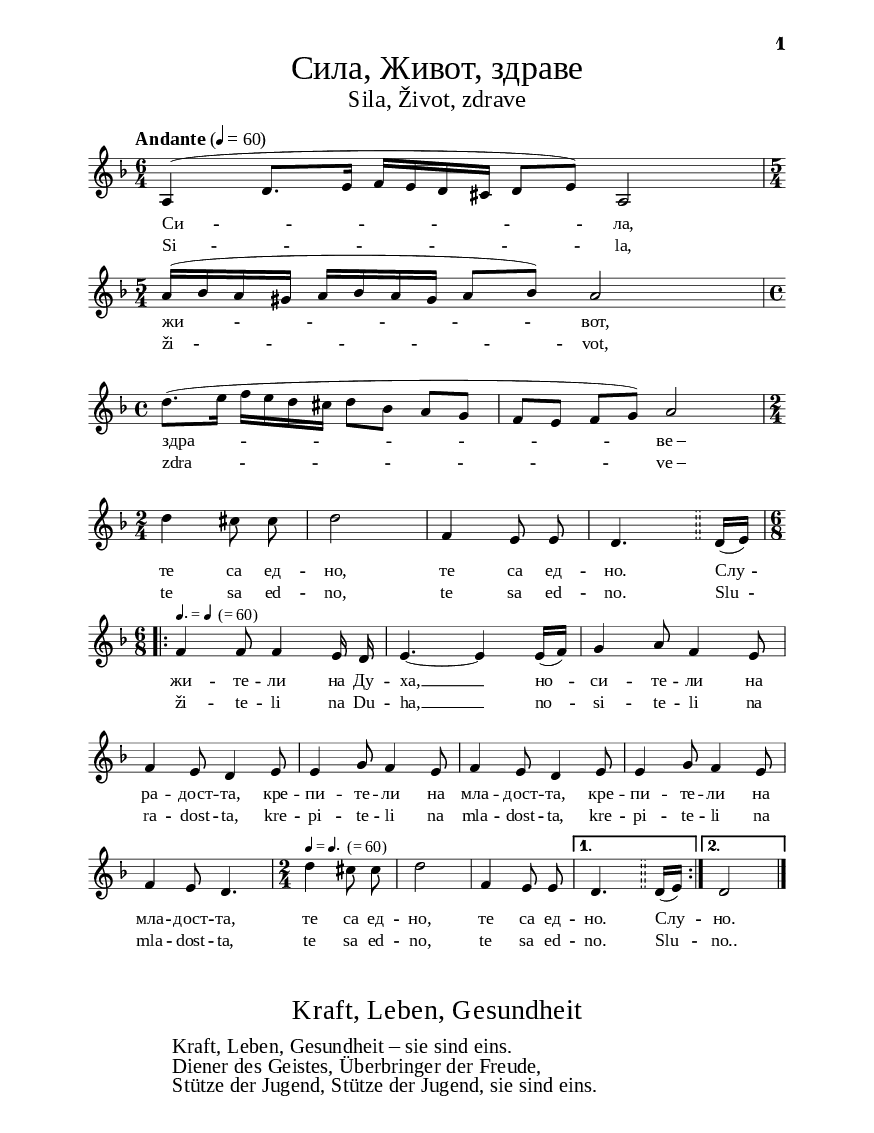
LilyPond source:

\version "2.24.3"

\include "include/globals.ily"

\bookpart {
  \label #'ref102
  \tocItem \markup "Сила, Живот, здраве – Sila, Život, zdrave"
  \include "include/bookpart-paper.ily"
  \score {
    \include "include/score-layout.ily"

    \new Voice \absolute {
      \clef treble
      \key d \minor
      \time 6/4
      \tempoFunc "Andante" 4 "60"

      \slurUp a4 ( d'8. e'16 f' e' d' cis' d'8 e' ) a2 \break

      \time 5/4  a'16 ( bes' a' gis' a' bes' a' gis' a'8 bes' ) a'2 \break |


      \time 4/4  d''8. ( e''16 f'' e'' d'' cis'' \autoBeamOff d''8 [bes'] a' [g']| f'8 [e'] f' [g'] ) a'2  | \break

      \slurNeutral \time 2/4 d''4  cis''8 \noBeam cis'' |  d''2  | f'4 e'8 e' | d'4. \bar "!!" d'16 [( e' )] | \break

      \time 6/8  \repeat volta 2 {
        | f'4^\markup {
          % make tempo notes
          \concat {
            \teeny \general-align #Y #DOWN \note {4.} #0.8
            \normal-text { " = " }
            \teeny \general-align #Y #DOWN \note {4} #0.8
            \normal-text { "  (= 60)" }
          }
        }


        f'8 f'4 e'16 \noBeam  d'  |e'4. ~ e'4 e'16 [( f' )] | g'4 a'8 f'4 e'8  | \break

        f'4 e'8 d'4 e'8 |   e'4 g'8 f'4 e'8 | f'4 e'8 d'4 e'8 |

        e'4 g'8 f'4 e'8 |  \break  f'4 e'8 d'4. | \time 2/4 d''4^\markup {
          % make tempo notes
          \concat {
            \teeny \general-align #Y #DOWN \note {4} #0.8
            \normal-text { " = " }
            \teeny \general-align #Y #DOWN \note {4.} #0.8
            \normal-text { "  (= 60)" }
          }
        }

        cis''8 \noBeam cis'' |

        d''2 | f'4 e'8 \noBeam e' |
      } \alternative { { d'4. \bar "!" \bar "!!" d'16 [( e'16 )] } { d'2 } } \bar "|."

    }

    \addlyrics {
      Си -- ла, жи
      -- вот, здра -- "ве –" те са ед -- но, те са ед --
      но. Слу -- жи -- те -- ли на Ду -- ха, __ но -- си
      -- те -- ли на ра -- дост -- та, кре -- пи -- те
      -- ли на мла -- дост -- та, кре -- пи -- те -- ли
      на мла -- дост -- та, те са ед -- но, те са ед
      -- но. Слу -- но.}
      \addlyrics {
        Si -- la, ži
        -- vot, zdra -- "ve –" te sa ed -- no, te sa ed --
        no. Slu -- ži -- te -- li na Du -- ha, __ no -- si
        -- te -- li na ra -- dost -- ta, kre -- pi -- te
        -- li na mla -- dost -- ta, kre -- pi -- te -- li
        na mla -- dost -- ta, te sa ed -- no, te sa ed
        -- no. Slu -- no..}

        \header {
          title = \titleFunc "Сила, Живот, здраве" "Sila, Život, zdrave"
        }

        \midi{}

      } % score

\markup \vspace #2

      % include foreign translation(s) of the song
      \version "2.24.3"

\markup \fill-line { \fontsize #deTitleFontSize "Kraft, Leben, Gesundheit" }
\markup \null
\markup \null
\markup \abs-fontsize #10 {
  \hspace #10
  \override #`(baseline-skip . ,deCoupletBaselineSkip)

  \column { 
     
  \line { " "Kraft, Leben, Gesundheit – sie sind eins. }

  \line { " "Diener des Geistes, Überbringer der Freude, }

  \line { " "Stütze der Jugend, Stütze der Jugend, sie sind eins. }
     
      
       
    }
    
    
}


    } % bookpart
